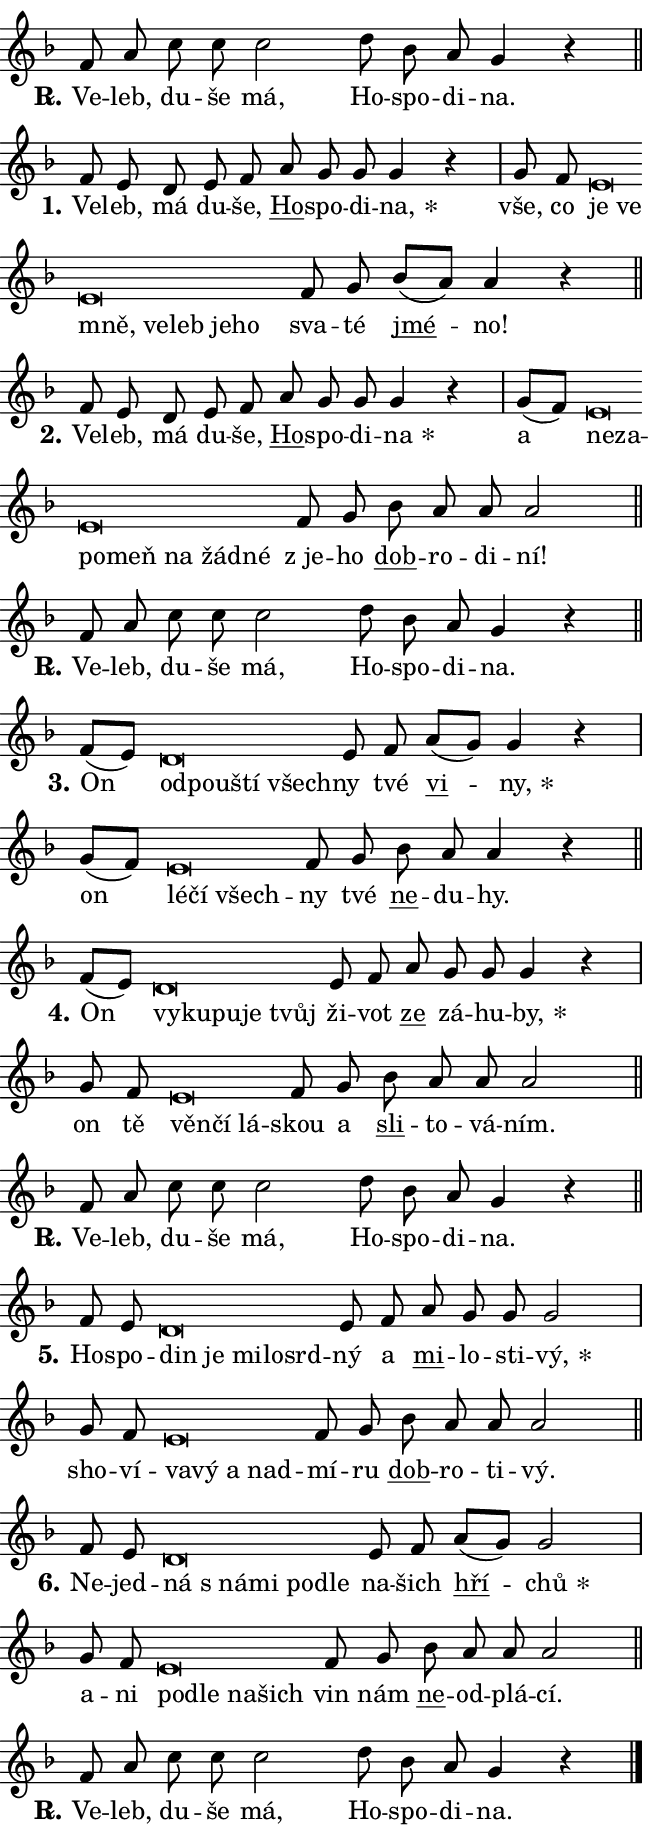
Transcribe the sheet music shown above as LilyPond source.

\version "2.24.0"
\header { tagline = "" }
\paper {
  indent = 0\cm
  top-margin = 0\cm
  right-margin = 0.13\cm % to fit lyric hyphens
  bottom-margin = 0\cm
  left-margin = 0\cm
  paper-width = 11\cm
  page-breaking = #ly:one-page-breaking
  system-system-spacing.basic-distance = #11
  score-system-spacing.basic-distance = #11
  ragged-last = ##f
}


%% Author: Thomas Morley
%% https://lists.gnu.org/archive/html/lilypond-user/2020-05/msg00002.html
#(define (line-position grob)
"Returns position of @var[grob} in current system:
   @code{'start}, if at first time-step
   @code{'end}, if at last time-step
   @code{'middle} otherwise
"
  (let* ((col (ly:item-get-column grob))
         (ln (ly:grob-object col 'left-neighbor))
         (rn (ly:grob-object col 'right-neighbor))
         (col-to-check-left (if (ly:grob? ln) ln col))
         (col-to-check-right (if (ly:grob? rn) rn col))
         (break-dir-left
           (and
             (ly:grob-property col-to-check-left 'non-musical #f)
             (ly:item-break-dir col-to-check-left)))
         (break-dir-right
           (and
             (ly:grob-property col-to-check-right 'non-musical #f)
             (ly:item-break-dir col-to-check-right))))
        (cond ((eqv? 1 break-dir-left) 'start)
              ((eqv? -1 break-dir-right) 'end)
              (else 'middle))))

#(define (tranparent-at-line-position vctor)
  (lambda (grob)
  "Relying on @code{line-position} select the relevant enry from @var{vctor}.
Used to determine transparency,"
    (case (line-position grob)
      ((end) (not (vector-ref vctor 0)))
      ((middle) (not (vector-ref vctor 1)))
      ((start) (not (vector-ref vctor 2))))))

noteHeadBreakVisibility =
#(define-music-function (break-visibility)(vector?)
"Makes @code{NoteHead}s transparent relying on @var{break-visibility}"
#{
  \override NoteHead.transparent =
    #(tranparent-at-line-position break-visibility)
#})

#(define delete-ledgers-for-transparent-note-heads
  (lambda (grob)
    "Reads whether a @code{NoteHead} is transparent.
If so this @code{NoteHead} is removed from @code{'note-heads} from
@var{grob}, which is supposed to be @code{LedgerLineSpanner}.
As a result ledgers are not printed for this @code{NoteHead}"
    (let* ((nhds-array (ly:grob-object grob 'note-heads))
           (nhds-list
             (if (ly:grob-array? nhds-array)
                 (ly:grob-array->list nhds-array)
                 '()))
           ;; Relies on the transparent-property being done before
           ;; Staff.LedgerLineSpanner.after-line-breaking is executed.
           ;; This is fragile ...
           (to-keep
             (remove
               (lambda (nhd)
                 (ly:grob-property nhd 'transparent #f))
               nhds-list)))
      ;; TODO find a better method to iterate over grob-arrays, similiar
      ;; to filter/remove etc for lists
      ;; For now rebuilt from scratch
      (set! (ly:grob-object grob 'note-heads)  '())
      (for-each
        (lambda (nhd)
          (ly:pointer-group-interface::add-grob grob 'note-heads nhd))
        to-keep))))

squashNotes = {
  \override NoteHead.X-extent = #'(-0.2 . 0.2)
  \override NoteHead.Y-extent = #'(-0.75 . 0)
  \override NoteHead.stencil =
    #(lambda (grob)
       (let ((pos (ly:grob-property grob 'staff-position)))
         (begin
           (if (< pos -7) (display "ERROR: Lower brevis then expected\n") (display ""))
           (if (<= pos -6) ly:text-interface::print ly:note-head::print))))
}
unSquashNotes = {
  \revert NoteHead.X-extent
  \revert NoteHead.Y-extent
  \revert NoteHead.stencil
}

hideNotes = \noteHeadBreakVisibility #begin-of-line-visible
unHideNotes = \noteHeadBreakVisibility #all-visible

% work-around for resetting accidentals
% https://lilypond.org/doc/v2.23/Documentation/notation/displaying-rhythms#unmetered-music
cadenzaMeasure = {
  \cadenzaOff
  \partial 1024 s1024
  \cadenzaOn
}

#(define-markup-command (accent layout props text) (markup?)
  "Underline accented syllable"
  (interpret-markup layout props
    #{\markup \override #'(offset . 4.3) \underline { #text }#}))

responsum = \markup \concat {
  "R" \hspace #-1.05 \path #0.1 #'((moveto 0 0.07) (lineto 0.9 0.8)) \hspace #0.05 "."
}

spaceSize = #0.6828661417322834 % exact space size for TeX Gyre Schola

\layout {
  \context {
    \Staff
    \remove "Time_signature_engraver"
    \override LedgerLineSpanner.after-line-breaking = #delete-ledgers-for-transparent-note-heads
  }
  \context {
    \Lyrics {
      \override LyricSpace.minimum-distance = \spaceSize
      \override LyricText.font-name = #"TeX Gyre Schola"
      \override LyricText.font-size = 1
      \override StanzaNumber.font-name = #"TeX Gyre Schola Bold"
      \override StanzaNumber.font-size = 1
    }
  }
  \context {
    \Score 
    \override NoteHead.text =
      #(lambda (grob) 
        (let ((pos (ly:grob-property grob 'staff-position)))
          #{\markup {
            \combine
              \halign #-0.55 \raise #(if (= pos -6) 0 0.5) \override #'(thickness . 2) \draw-line #'(3.2 . 0)
              \musicglyph "noteheads.sM1"
          }#}))
  }
}

% magnetic-lyrics.ily
%
%   written by
%     Jean Abou Samra <jean@abou-samra.fr>
%     Werner Lemberg <wl@gnu.org>
%
%   adapted by
%     Jiri Hon <jiri.hon@gmail.com>
%
% Version 2022-Apr-15

% https://www.mail-archive.com/lilypond-user@gnu.org/msg149350.html

#(define (Left_hyphen_pointer_engraver context)
   "Collect syllable-hyphen-syllable occurrences in lyrics and store
them in properties.  This engraver only looks to the left.  For
example, if the lyrics input is @code{foo -- bar}, it does the
following.

@itemize @bullet
@item
Set the @code{text} property of the @code{LyricHyphen} grob between
@q{foo} and @q{bar} to @code{foo}.

@item
Set the @code{left-hyphen} property of the @code{LyricText} grob with
text @q{foo} to the @code{LyricHyphen} grob between @q{foo} and
@q{bar}.
@end itemize

Use this auxiliary engraver in combination with the
@code{lyric-@/text::@/apply-@/magnetic-@/offset!} hook."
   (let ((hyphen #f)
         (text #f))
     (make-engraver
      (acknowledgers
       ((lyric-syllable-interface engraver grob source-engraver)
        (set! text grob)))
      (end-acknowledgers
       ((lyric-hyphen-interface engraver grob source-engraver)
        ;(when (not (grob::has-interface grob 'lyric-space-interface))
          (set! hyphen grob)));)
      ((stop-translation-timestep engraver)
       (when (and text hyphen)
         (ly:grob-set-object! text 'left-hyphen hyphen))
       (set! text #f)
       (set! hyphen #f)))))

#(define (lyric-text::apply-magnetic-offset! grob)
   "If the space between two syllables is less than the value in
property @code{LyricText@/.details@/.squash-threshold}, move the right
syllable to the left so that it gets concatenated with the left
syllable.

Use this function as a hook for
@code{LyricText@/.after-@/line-@/breaking} if the
@code{Left_@/hyphen_@/pointer_@/engraver} is active."
   (let ((hyphen (ly:grob-object grob 'left-hyphen #f)))
     (when hyphen
       (let ((left-text (ly:spanner-bound hyphen LEFT)))
         (when (grob::has-interface left-text 'lyric-syllable-interface)
           (let* ((common (ly:grob-common-refpoint grob left-text X))
                  (this-x-ext (ly:grob-extent grob common X))
                  (left-x-ext
                   (begin
                     ;; Trigger magnetism for left-text.
                     (ly:grob-property left-text 'after-line-breaking)
                     (ly:grob-extent left-text common X)))
                  ;; `delta` is the gap width between two syllables.
                  (delta (- (interval-start this-x-ext)
                            (interval-end left-x-ext)))
                  (details (ly:grob-property grob 'details))
                  (threshold (assoc-get 'squash-threshold details 0.2)))
             (when (< delta threshold)
               (let* (;; We have to manipulate the input text so that
                      ;; ligatures crossing syllable boundaries are not
                      ;; disabled.  For languages based on the Latin
                      ;; script this is essentially a beautification.
                      ;; However, for non-Western scripts it can be a
                      ;; necessity.
                      (lt (ly:grob-property left-text 'text))
                      (rt (ly:grob-property grob 'text))
                      (is-space (grob::has-interface hyphen 'lyric-space-interface))
                      (space (if is-space " " ""))
                      (extra-delta (if is-space spaceSize 0))
                      ;; Append new syllable.
                      (ltrt-space (if (and (string? lt) (string? rt))
                                (string-append lt space rt)
                                (make-concat-markup (list lt space rt))))
                      ;; Right-align `ltrt` to the right side.
                      (ltrt-space-markup (grob-interpret-markup
                               grob
                               (make-translate-markup
                                (cons (interval-length this-x-ext) 0)
                                (make-right-align-markup ltrt-space)))))
                 (begin
                   ;; Don't print `left-text`.
                   (ly:grob-set-property! left-text 'stencil #f)
                   ;; Set text and stencil (which holds all collected
                   ;; syllables so far) and shift it to the left.
                   (ly:grob-set-property! grob 'text ltrt-space)
                   (ly:grob-set-property! grob 'stencil ltrt-space-markup)
                   (ly:grob-translate-axis! grob (- (- delta extra-delta)) X))))))))))


#(define (lyric-hyphen::displace-bounds-first grob)
   ;; Make very sure this callback isn't triggered too early.
   (let ((left (ly:spanner-bound grob LEFT))
         (right (ly:spanner-bound grob RIGHT)))
     (ly:grob-property left 'after-line-breaking)
     (ly:grob-property right 'after-line-breaking)
     (ly:lyric-hyphen::print grob)))

squashThreshold = #0.4

\layout {
  \context {
    \Lyrics
    \consists #Left_hyphen_pointer_engraver
    \override LyricText.after-line-breaking =
      #lyric-text::apply-magnetic-offset!
    \override LyricHyphen.stencil = #lyric-hyphen::displace-bounds-first
    \override LyricText.details.squash-threshold = \squashThreshold
    \override LyricHyphen.minimum-distance = 0
    \override LyricHyphen.minimum-length = \squashThreshold
  }
}

squashText = \override LyricText.details.squash-threshold = 9999
unSquashText = \override LyricText.details.squash-threshold = \squashThreshold

leftText = \override LyricText.self-alignment-X = #LEFT
unLeftText = \revert LyricText.self-alignment-X

starOffset = #(lambda (grob) 
                (let ((x_offset (ly:self-alignment-interface::aligned-on-x-parent grob)))
                  (if (= x_offset 0) 0 (+ x_offset 1.2))))

star = #(define-music-function (syllable)(string?)
"Append star separator at the end of a syllable"
#{
  \once \override LyricText.X-offset = #starOffset
  \lyricmode { \markup {
    #syllable
    \override #'((font-name . "TeX Gyre Schola Bold")) \hspace #0.2 \lower #0.65 \larger "*"
  } }
#})

starAccent = #(define-music-function (syllable)(string?)
"Append star separator at the end of a syllable and make accent"
#{
  \once \override LyricText.X-offset = #starOffset
  \lyricmode { \markup {
    \accent #syllable
    \override #'((font-name . "TeX Gyre Schola Bold")) \hspace #0.2 \lower #0.65 \larger "*"
  } }
#})

breath = #(define-music-function (syllable)(string?)
"Append breathing indicator at the end of a syllable"
#{
  \lyricmode { \markup { #syllable "+" } }
#})

optionalBreath = #(define-music-function (syllable)(string?)
"Append optional breathing indicator at the end of a syllable"
#{
  \lyricmode { \markup { #syllable "(+)" } }
#})


\score {
    <<
        \new Voice = "melody" { \cadenzaOn \key f \major \relative { f'8 a c c c2 \bar "" d8 bes a g4 r \cadenzaMeasure \bar "||" \break } }
        \new Lyrics \lyricsto "melody" { \lyricmode { \set stanza = \responsum
Ve -- leb, du -- še má, Ho -- spo -- di -- na. } }
    >>
    \layout {}
}

\score {
    <<
        \new Voice = "melody" { \cadenzaOn \key f \major \relative { f'8 e d e8 f \bar "" a g g g4 r \cadenzaMeasure \bar "|" g8 f \bar "" \squashNotes e\breve*1/16 \hideNotes \breve*1/16 \bar "" \breve*1/16 \bar "" \breve*1/16 \bar "" \breve*1/16 \bar "" \breve*1/16 \breve*1/16 \bar "" \unHideNotes \unSquashNotes f8 g \bar "" bes[( a)] a4 r \cadenzaMeasure \bar "||" \break } }
        \new Lyrics \lyricsto "melody" { \lyricmode { \set stanza = "1."
Ve -- leb, má du -- še, \markup \accent Ho -- spo -- di -- \star na, vše, co \leftText je \squashText ve mně, ve -- leb je -- ho \unLeftText \unSquashText sva -- té \markup \accent jmé -- no! } }
    >>
    \layout {}
}

\score {
    <<
        \new Voice = "melody" { \cadenzaOn \key f \major \relative { f'8 e d e8 f \bar "" a g g g4 r \cadenzaMeasure \bar "|" g8[( f)] \bar "" \squashNotes e\breve*1/16 \hideNotes \breve*1/16 \bar "" \breve*1/16 \bar "" \breve*1/16 \bar "" \breve*1/16 \bar "" \breve*1/16 \breve*1/16 \bar "" \unHideNotes \unSquashNotes f8 g \bar "" bes a a a2 \cadenzaMeasure \bar "||" \break } }
        \new Lyrics \lyricsto "melody" { \lyricmode { \set stanza = "2."
Ve -- leb, má du -- še, \markup \accent Ho -- spo -- di -- \star na a \leftText ne -- \squashText za -- po -- meň na žád -- né \unLeftText \unSquashText "z je" -- ho \markup \accent dob -- ro -- di -- ní! } }
    >>
    \layout {}
}

\score {
    <<
        \new Voice = "melody" { \cadenzaOn \key f \major \relative { f'8 a c c c2 \bar "" d8 bes a g4 r \cadenzaMeasure \bar "||" \break } }
        \new Lyrics \lyricsto "melody" { \lyricmode { \set stanza = \responsum
Ve -- leb, du -- še má, Ho -- spo -- di -- na. } }
    >>
    \layout {}
}

\score {
    <<
        \new Voice = "melody" { \cadenzaOn \key f \major \relative { f'8[( e)] \bar "" \squashNotes d\breve*1/16 \hideNotes \breve*1/16 \bar "" \breve*1/16 \breve*1/16 \bar "" \unHideNotes \unSquashNotes e8 f \bar "" a[( g)] g4 r \cadenzaMeasure \bar "|" g8[( f)] \bar "" \squashNotes e\breve*1/16 \hideNotes \breve*1/16 \breve*1/16 \bar "" \unHideNotes \unSquashNotes f8 g \bar "" bes a a4 r \cadenzaMeasure \bar "||" \break } }
        \new Lyrics \lyricsto "melody" { \lyricmode { \set stanza = "3."
On \leftText od -- \squashText pou -- ští všech -- \unLeftText \unSquashText ny tvé \markup \accent vi -- \star ny, on \leftText lé -- \squashText čí všech -- \unLeftText \unSquashText ny tvé \markup \accent ne -- du -- hy. } }
    >>
    \layout {}
}

\score {
    <<
        \new Voice = "melody" { \cadenzaOn \key f \major \relative { f'8[( e)] \bar "" \squashNotes d\breve*1/16 \hideNotes \breve*1/16 \bar "" \breve*1/16 \bar "" \breve*1/16 \breve*1/16 \bar "" \unHideNotes \unSquashNotes e8 f \bar "" a g g g4 r \cadenzaMeasure \bar "|" g8 f \bar "" \squashNotes e\breve*1/16 \hideNotes \breve*1/16 \breve*1/16 \bar "" \unHideNotes \unSquashNotes f8 g \bar "" bes a a a2 \cadenzaMeasure \bar "||" \break } }
        \new Lyrics \lyricsto "melody" { \lyricmode { \set stanza = "4."
On \leftText vy -- \squashText ku -- pu -- je tvůj \unLeftText \unSquashText ži -- vot \markup \accent ze zá -- hu -- \star by, on tě \leftText věn -- \squashText čí lá -- \unLeftText \unSquashText skou a \markup \accent sli -- to -- vá -- ním. } }
    >>
    \layout {}
}

\score {
    <<
        \new Voice = "melody" { \cadenzaOn \key f \major \relative { f'8 a c c c2 \bar "" d8 bes a g4 r \cadenzaMeasure \bar "||" \break } }
        \new Lyrics \lyricsto "melody" { \lyricmode { \set stanza = \responsum
Ve -- leb, du -- še má, Ho -- spo -- di -- na. } }
    >>
    \layout {}
}

\score {
    <<
        \new Voice = "melody" { \cadenzaOn \key f \major \relative { f'8 e \bar "" \squashNotes d\breve*1/16 \hideNotes \breve*1/16 \bar "" \breve*1/16 \bar "" \breve*1/16 \breve*1/16 \bar "" \unHideNotes \unSquashNotes e8 f \bar "" a g g g2 \cadenzaMeasure \bar "|" g8 f \bar "" \squashNotes e\breve*1/16 \hideNotes \breve*1/16 \bar "" \breve*1/16 \breve*1/16 \bar "" \unHideNotes \unSquashNotes f8 g \bar "" bes a a a2 \cadenzaMeasure \bar "||" \break } }
        \new Lyrics \lyricsto "melody" { \lyricmode { \set stanza = "5."
Ho -- spo -- \leftText din \squashText je mi -- lo -- srd -- \unLeftText \unSquashText ný a \markup \accent mi -- lo -- sti -- \star vý, sho -- ví -- \leftText va -- \squashText vý a nad -- \unLeftText \unSquashText mí -- ru \markup \accent dob -- ro -- ti -- vý. } }
    >>
    \layout {}
}

\score {
    <<
        \new Voice = "melody" { \cadenzaOn \key f \major \relative { f'8 e \bar "" \squashNotes d\breve*1/16 \hideNotes \breve*1/16 \bar "" \breve*1/16 \bar "" \breve*1/16 \breve*1/16 \bar "" \unHideNotes \unSquashNotes e8 f \bar "" a[( g)] g2 \cadenzaMeasure \bar "|" g8 f \bar "" \squashNotes e\breve*1/16 \hideNotes \breve*1/16 \bar "" \breve*1/16 \breve*1/16 \bar "" \unHideNotes \unSquashNotes f8 g \bar "" bes a a a2 \cadenzaMeasure \bar "||" \break } }
        \new Lyrics \lyricsto "melody" { \lyricmode { \set stanza = "6."
Ne -- jed -- \leftText ná \squashText "s ná" -- mi po -- dle \unLeftText \unSquashText na -- šich \markup \accent hří -- \star chů a -- ni \leftText po -- \squashText dle na -- šich \unLeftText \unSquashText vin nám \markup \accent ne -- od -- plá -- cí. } }
    >>
    \layout {}
}

\score {
    <<
        \new Voice = "melody" { \cadenzaOn \key f \major \relative { f'8 a c c c2 \bar "" d8 bes a g4 r \cadenzaMeasure \bar "||" \break } \bar "|." }
        \new Lyrics \lyricsto "melody" { \lyricmode { \set stanza = \responsum
Ve -- leb, du -- še má, Ho -- spo -- di -- na. } }
    >>
    \layout {}
}
